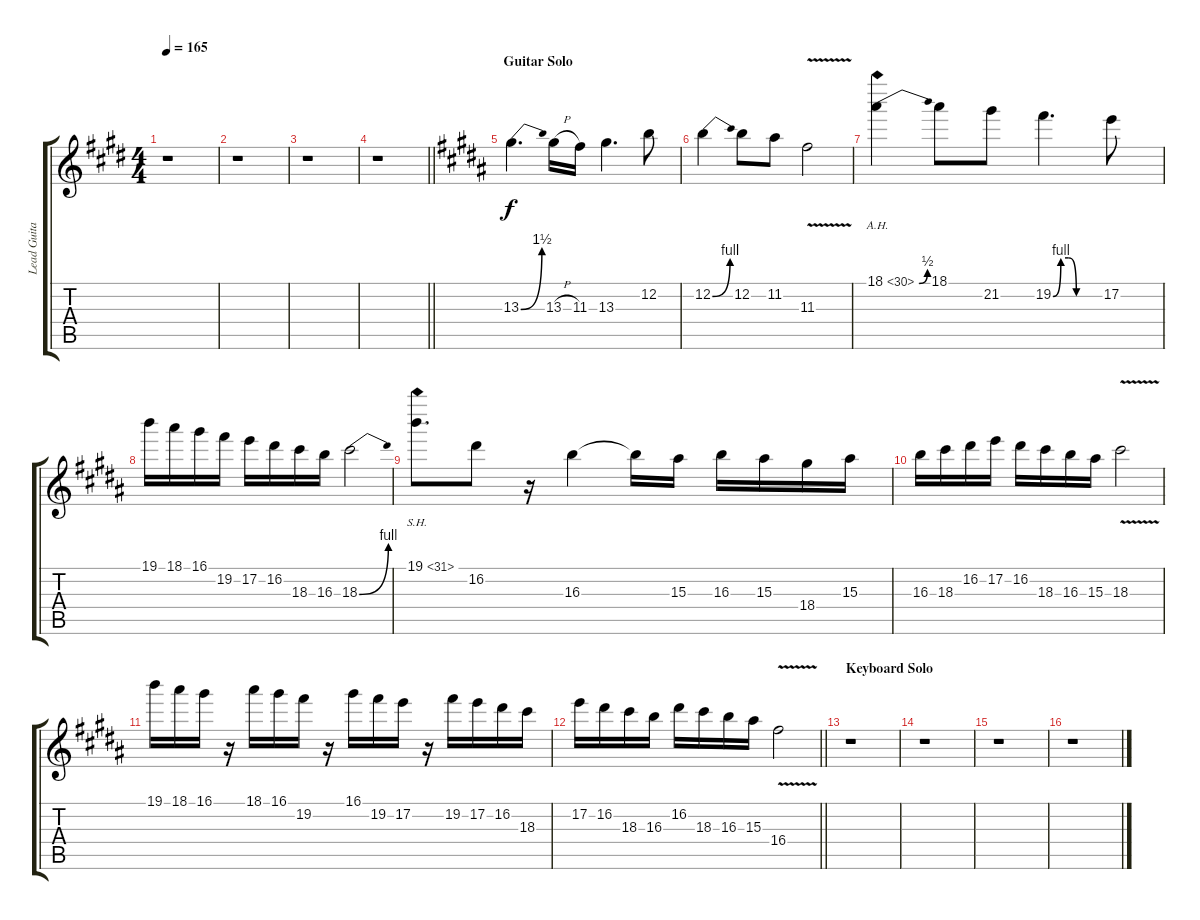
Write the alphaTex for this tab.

\track ("Lead Guitar 1: Juha-Pekka Alanen" "Lead Guita") {instrument overdrivenguitar}
\staff {score tabs}
\tuning (E4 B3 G3 D3 A2 E2) {hide}
\ts (4 4)
\tempo 165
\clef g2
\ks c#minor
r.1{dy f} |
r.1 |
r.1 |
\barLineRight lightlight
r.1 |
\section ("" "Guitar Solo")
\ks g#minor
13.3{be (bend 0 0 60 6)}.4{d} 13.3{h}.16 11.3.16 13.3.4{d} 12.2.8 |
12.2{be (bend 0 0 60 4)}.4 12.2.8 11.2.8 11.3{v}.2 |
18.1{be (bend 0 0 60 2) ah 12}.4 18.1.8 21.2.8 19.2{be (custom 0 0 10 4 20 4 30 0 60 0)}.4{d} 17.2.8 |
19.1.16 18.1.16 16.1.16 19.2.16 17.2.16 16.2.16 18.3.16 16.3.16 18.3{be (bend 0 0 60 4)}.2 |
19.1{sh 12}.8{d} 16.2.8 r.16 16.3.4 16.3{t}.16 15.3.16 16.3.16 15.3.16 18.4.16 15.3.16 |
16.3.16 18.3.16 16.2.16 17.2.16 16.2.16 18.3.16 16.3.16 15.3.16 18.3{v}.2 |
19.1.16 18.1.16 16.1.16 r.16 18.1.16 16.1.16 19.2.16 r.16 16.1.16 19.2.16 17.2.16 r.16 19.2.16 17.2.16 16.2.16 18.3.16 |
\barLineRight lightlight
17.2.16 16.2.16 18.3.16 16.3.16 16.2.16 18.3.16 16.3.16 15.3.16 16.4{v}.2 |
\section ("" "Keyboard Solo")
r.1 |
r.1 |
r.1 |
r.1
